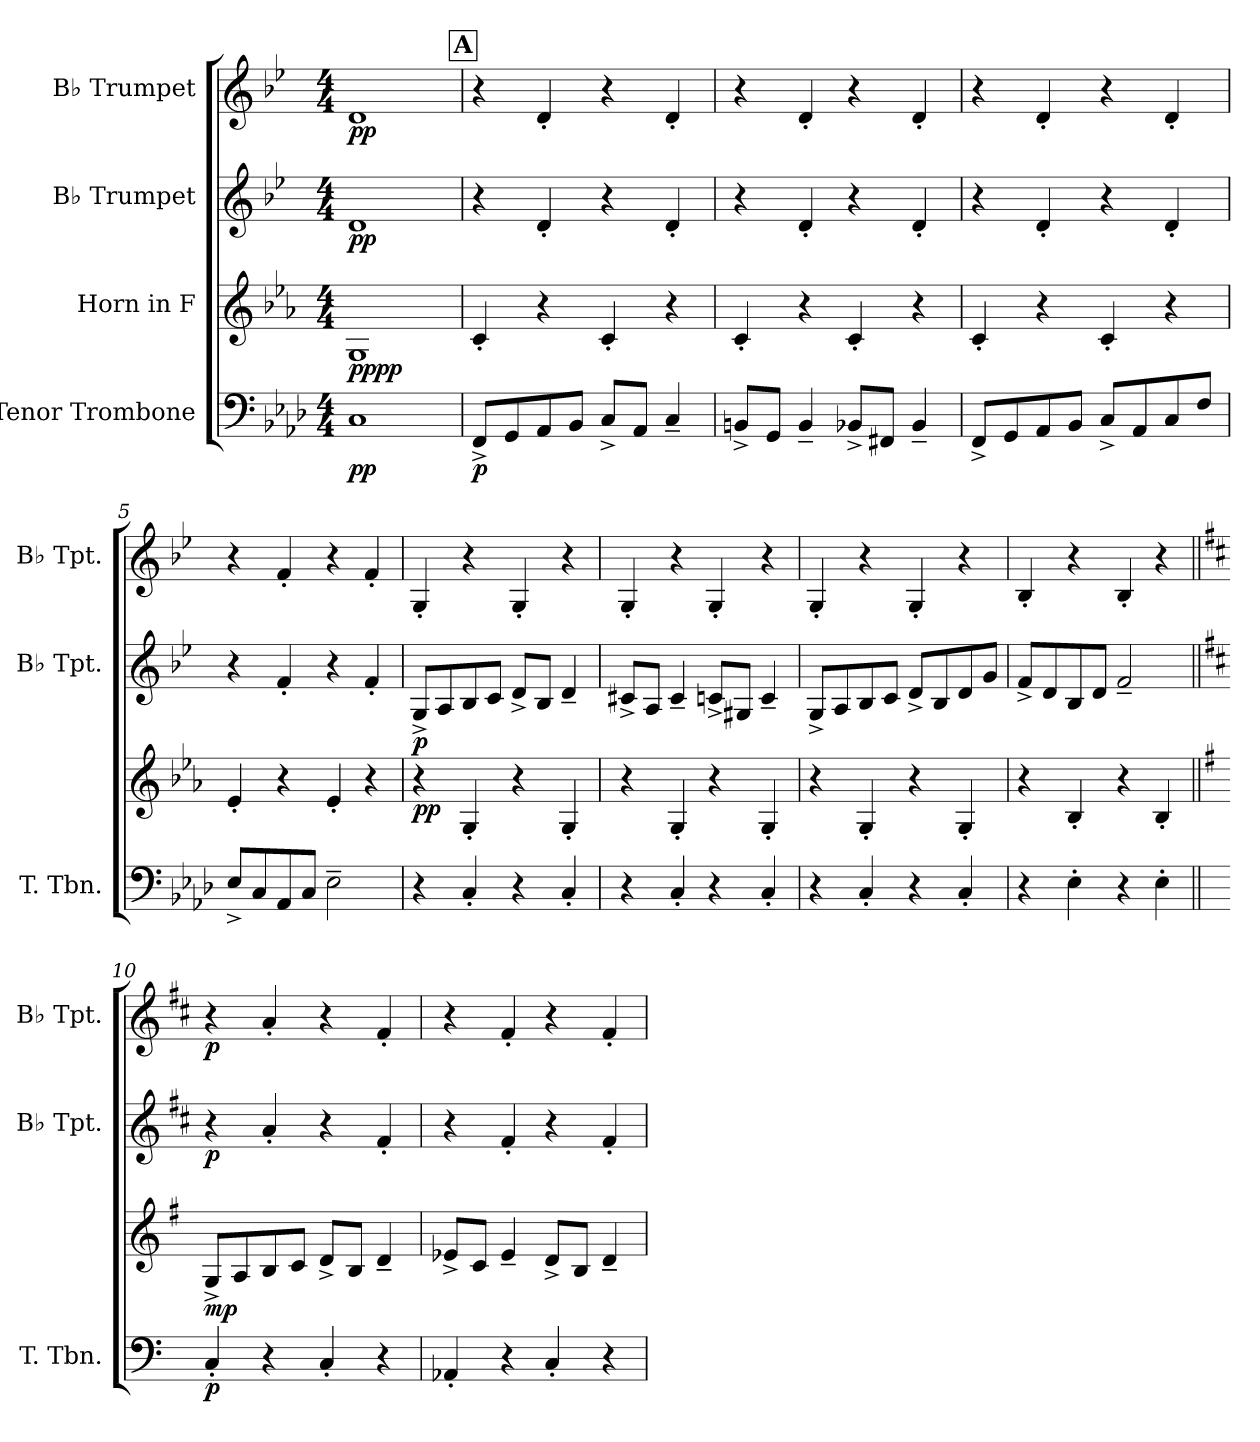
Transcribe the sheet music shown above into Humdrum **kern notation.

**kern	**dynam	**kern	**dynam	**kern	**dynam	**kern	**dynam
*part4	*part4	*part3	*part3	*part2	*part2	*part1	*part1
*staff4	*staff4	*staff3	*staff3	*staff2	*staff2	*staff1	*staff1
*I"Tenor Trombone	*	*I"Horn in F	*	*I"B♭ Trumpet	*	*I"B♭ Trumpet	*
*I'T. Tbn.	*	*	*	*I'B♭ Tpt.	*	*I'B♭ Tpt.	*
*clefF4	*	*clefG2	*	*clefG2	*	*clefG2	*
*	*	*ITrd4c7	*	*ITrd1c2	*	*ITrd1c2	*
*k[b-e-a-d-]	*	*k[b-e-a-d-]	*	*k[b-e-a-d-]	*	*k[b-e-a-d-]	*
*M4/4	*	*M4/4	*	*M4/4	*	*M4/4	*
*MM105	*	*MM105	*	*MM105	*	*MM105	*
=1	=1	=1	=1	=1	=1	=1	=1
!	!LO:DY:b	!	!LO:DY:b	!	!	!	!
!	!	!	!LO:DY:n=1:b	!	!LO:DY:b	!	!LO:DY:b
1C	pp	1C	pp pp	1c	pp	1c	pp
!!LO:REH:place=s1:a:B:fs=14:t=A
=2	=2	=2	=2	=2	=2	=2	=2
!	!LO:DY:b	!	!	!	!	!	!
8FF^/L	p	4F'/	.	4r	.	4r	.
8GG/	.	.	.	.	.	.	.
8AA-/	.	4r	.	4c'/	.	4c'/	.
8BB-/J	.	.	.	.	.	.	.
8C^/L	.	4F'/	.	4r	.	4r	.
8AA-/J	.	.	.	.	.	.	.
4C~/	.	4r	.	4c'/	.	4c'/	.
=3	=3	=3	=3	=3	=3	=3	=3
8BBn^/L	.	4F'/	.	4r	.	4r	.
8GG/J	.	.	.	.	.	.	.
4BB~/	.	4r	.	4c'/	.	4c'/	.
8BB-X^/L	.	4F'/	.	4r	.	4r	.
8FF#X/J	.	.	.	.	.	.	.
4BB-~/	.	4r	.	4c'/	.	4c'/	.
=4	=4	=4	=4	=4	=4	=4	=4
8FF^/L	.	4F'/	.	4r	.	4r	.
8GG/	.	.	.	.	.	.	.
8AA-/	.	4r	.	4c'/	.	4c'/	.
8BB-/J	.	.	.	.	.	.	.
8C^/L	.	4F'/	.	4r	.	4r	.
8AA-/	.	.	.	.	.	.	.
8C/	.	4r	.	4c'/	.	4c'/	.
8F/J	.	.	.	.	.	.	.
=5	=5	=5	=5	=5	=5	=5	=5
8E-^/L	.	4A-'/	.	4r	.	4r	.
8C/	.	.	.	.	.	.	.
8AA-/	.	4r	.	4e-'/	.	4e-'/	.
8C/J	.	.	.	.	.	.	.
2E-~\	.	4A-'/	.	4r	.	4r	.
.	.	4r	.	4e-'/	.	4e-'/	.
!!LO:LB:g=z
=6	=6	=6	=6	=6	=6	=6	=6
!	!	!	!LO:DY:b	!	!LO:DY:b	!	!
4r	.	4r	pp	8F^/L	p	4F'/	.
.	.	.	.	8G/	.	.	.
4C'/	.	4C'/	.	8A-/	.	4r	.
.	.	.	.	8B-/J	.	.	.
4r	.	4r	.	8c^/L	.	4F'/	.
.	.	.	.	8A-/J	.	.	.
4C'/	.	4C'/	.	4c~/	.	4r	.
=7	=7	=7	=7	=7	=7	=7	=7
4r	.	4r	.	8Bn^/L	.	4F'/	.
.	.	.	.	8G/J	.	.	.
4C'/	.	4C'/	.	4B~/	.	4r	.
4r	.	4r	.	8B-X^/L	.	4F'/	.
.	.	.	.	8F#X/J	.	.	.
4C'/	.	4C'/	.	4B-~/	.	4r	.
=8	=8	=8	=8	=8	=8	=8	=8
4r	.	4r	.	8F^/L	.	4F'/	.
.	.	.	.	8G/	.	.	.
4C'/	.	4C'/	.	8A-/	.	4r	.
.	.	.	.	8B-/J	.	.	.
4r	.	4r	.	8c^/L	.	4F'/	.
.	.	.	.	8A-/	.	.	.
4C'/	.	4C'/	.	8c/	.	4r	.
.	.	.	.	8f/J	.	.	.
=9	=9	=9	=9	=9	=9	=9	=9
4r	.	4r	.	8e-^/L	.	4A-'/	.
.	.	.	.	8c/	.	.	.
4E-'\	.	4E-'/	.	8A-/	.	4r	.
.	.	.	.	8c/J	.	.	.
4r	.	4r	.	2e-~/	.	4A-'/	.
4E-'\	.	4E-'/	.	.	.	4r	.
!!LO:PB:g=z
=10||	=10||	=10||	=10||	=10||	=10||	=10||	=10||
*k[]	*	*k[]	*	*k[]	*	*k[]	*
!	!LO:DY:b	!	!LO:DY:b	!	!LO:DY:b	!	!LO:DY:b
4C'/	p	8C^/L	mp	4r	p	4r	p
.	.	8D/	.	.	.	.	.
4r	.	8E/	.	4g'/	.	4g'/	.
.	.	8F/J	.	.	.	.	.
4C'/	.	8G^/L	.	4r	.	4r	.
.	.	8E/J	.	.	.	.	.
4r	.	4G~/	.	4e'/	.	4e'/	.
=11	=11	=11	=11	=11	=11	=11	=11
4AA-X'/	.	8A-X^/L	.	4r	.	4r	.
.	.	8F/J	.	.	.	.	.
4r	.	4A-~/	.	4e'/	.	4e'/	.
4C'/	.	8G^/L	.	4r	.	4r	.
.	.	8E/J	.	.	.	.	.
4r	.	4G~/	.	4e'/	.	4e'/	.
=	=	=	=	=	=	=	=
*-	*-	*-	*-	*-	*-	*-	*-
